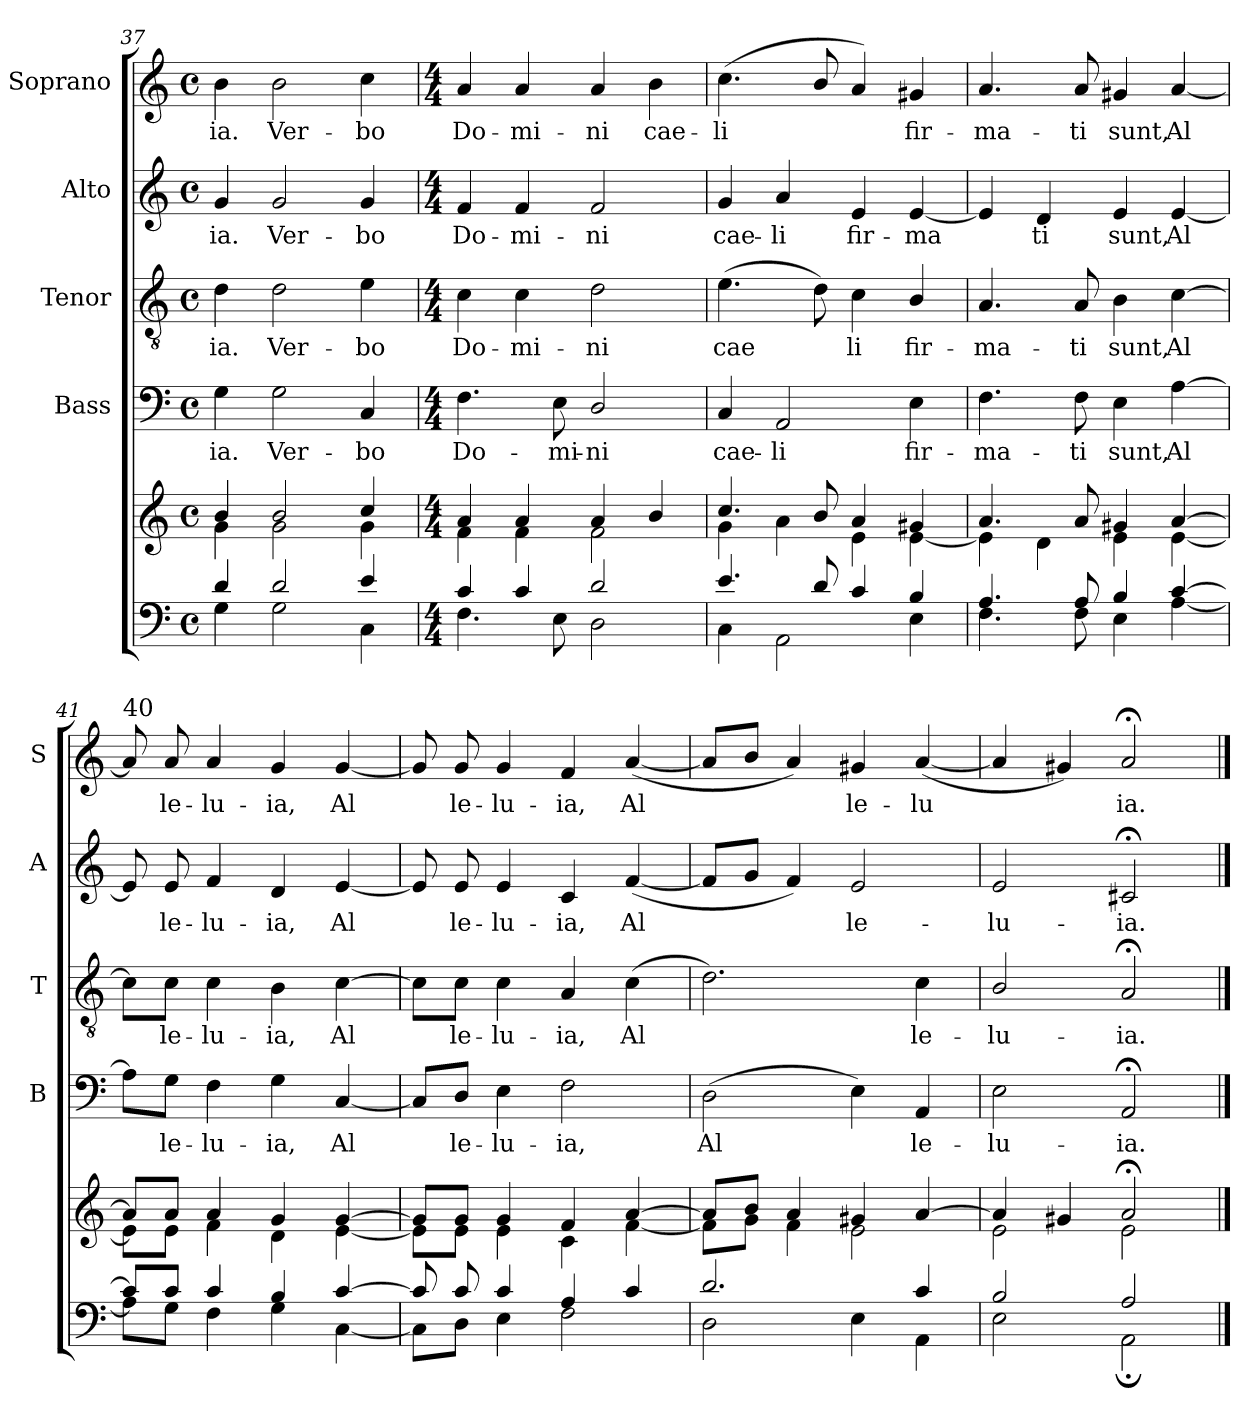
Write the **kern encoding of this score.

**kern	**kern	**kern	**text	**kern	**text	**kern	**text	**kern	**text
*part5	*part5	*part4	*part4	*part3	*part3	*part2	*part2	*part1	*part1
*staff6	*staff5	*staff4	*staff4	*staff3	*staff3	*staff2	*staff2	*staff1	*staff1
*	*	*I"Bass	*	*I"Tenor	*	*I"Alto	*	*I"Soprano	*
*	*	*I'B	*	*I'T	*	*I'A	*	*I'S	*
*clefF4	*clefG2	*clefF4	*	*clefGv2	*	*clefG2	*	*clefG2	*
*k[]	*k[]	*k[]	*	*k[]	*	*k[]	*	*k[]	*
*C:	*C:	*C:	*	*C:	*	*C:	*	*C:	*
*M4/4	*M4/4	*M4/4	*	*M4/4	*	*M4/4	*	*M4/4	*
*met(c)	*met(c)	*met(c)	*	*met(c)	*	*met(c)	*	*met(c)	*
=37	=37	=37	=37	=37	=37	=37	=37	=37	=37
*^	*^	*	*	*	*	*	*	*	*
!	!	!	!	!	!LO:LY:b	!	!LO:LY:b	!	!LO:LY:b	!	!LO:LY:b
4d/	4G\	4b/	4g\	4G\	-ia.	4d\	-ia.	4g/	ia.	4b\	-ia.
!	!	!	!	!	!LO:LY:b	!	!LO:LY:b	!	!LO:LY:b	!	!LO:LY:b
2d/	2G\	2b/	2g\	2G\	Ver-	2d\	Ver-	2g/	Ver-	2b\	Ver-
!	!	!	!	!	!LO:LY:b	!	!LO:LY:b	!	!LO:LY:b	!	!LO:LY:b
4e/	4C\	4cc/	4g\	4C/	-bo	4e\	-bo	4g/	-bo	4cc\	-bo
!!LO:LB:g=z
=38	=38	=38	=38	=38	=38	=38	=38	=38	=38	=38	=38
*M4/4	*	*M4/4	*	*M4/4	*	*M4/4	*	*M4/4	*	*M4/4	*
!	!	!	!	!	!LO:LY:b	!	!LO:LY:b	!	!LO:LY:b	!	!LO:LY:b
4c/	4.F\	4a/	4f\	4.F\	Do-	4c\	Do-	4f/	Do-	4a/	Do-
!	!	!	!	!	!	!	!LO:LY:b	!	!LO:LY:b	!	!LO:LY:b
4c/	.	4a/	4f\	.	.	4c\	-mi-	4f/	-mi-	4a/	-mi-
!	!	!	!	!	!LO:LY:b	!	!	!	!	!	!
.	8E\	.	.	8E\	-mi-	.	.	.	.	.	.
!	!	!	!	!	!LO:LY:b	!	!LO:LY:b	!	!LO:LY:b	!	!LO:LY:b
2d/	2D\	4a/	2f\	2D/	-ni	2d\	-ni	2f/	-ni	4a/	-ni
!	!	!	!	!	!	!	!	!	!	!	!LO:LY:b
.	.	4b/	.	.	.	.	.	.	.	4b\	cae-
=39	=39	=39	=39	=39	=39	=39	=39	=39	=39	=39	=39
!	!	!	!	!	!LO:LY:b	!	!LO:LY:b	!	!LO:LY:b	!	!LO:LY:b
4.e/	4C\	4.cc/	4g\	4C/	cae-	(>4.e\	cae­	4g/	cae-	(<4.cc\	-li
!	!	!	!	!	!LO:LY:b	!	!	!	!LO:LY:b	!	!
.	2AA\	.	4a\	2AA/	-li	.	.	4a/	-li	.	.
8d/	.	8b/	.	.	.	8d\)	.	.	.	8b/	.
!	!	!	!	!	!	!	!LO:LY:b	!	!LO:LY:b	!	!
4c/	.	4a/	4e\	.	.	4c\	li	4e/	fir-	4a/)	.
!	!	!	!	!	!LO:LY:b	!	!LO:LY:b	!	!LO:LY:b	!	!LO:LY:b
4B/	4E\	4g#X/	[<4e\	4E\	fir-	4B/	fir-	[4e/	-ma­	4g#X/	fir-
=40	=40	=40	=40	=40	=40	=40	=40	=40	=40	=40	=40
!	!	!	!	!	!LO:LY:b	!	!LO:LY:b	!	!	!	!LO:LY:b
4.A/	4.F\	4.a/	4e\]	4.F\	-ma-	4.A/	-ma-	4e/]	.	4.a/	-ma-
!	!	!	!	!	!	!	!	!	!LO:LY:b	!	!
.	.	.	4d\	.	.	.	.	4d/	ti	.	.
!	!	!	!	!	!LO:LY:b	!	!LO:LY:b	!	!	!	!LO:LY:b
8A/	8F\	8a/	.	8F\	-ti	8A/	-ti	.	.	8a/	-ti
!	!	!	!	!	!LO:LY:b	!	!LO:LY:b	!	!LO:LY:b	!	!LO:LY:b
4B/	4E\	4g#X/	4e\	4E\	sunt,	4B\	sunt,	4e/	sunt,	4g#X/	sunt,
!	!	!	!	!	!LO:LY:b	!	!LO:LY:b	!	!LO:LY:b	!	!LO:LY:b
[>4c/	[<4A\	[>4a/	[<4e\	[4A\	Al­	[4c\	Al­	[4e/	Al­	[4a/	Al­
=41	=41	=41	=41	=41	=41	=41	=41	=41	=41	=41	=41
!	!	!	!	!	!	!	!	!	!	!LO:TX:a:t=40	!
8c/L]	8A\L]	8a/L]	8e\L]	8A\L]	.	8c\L]	.	8e/]	.	8a/]	.
!	!	!	!	!	!LO:LY:b	!	!LO:LY:b	!	!LO:LY:b	!	!LO:LY:b
8c/J	8G\J	8a/J	8e\J	8G\J	le-	8c\J	le-	8e/	le-	8a/	le-
!	!	!	!	!	!LO:LY:b	!	!LO:LY:b	!	!LO:LY:b	!	!LO:LY:b
4c/	4F\	4a/	4f\	4F\	-lu-	4c\	-lu-	4f/	-lu-	4a/	-lu-
!	!	!	!	!	!LO:LY:b	!	!LO:LY:b	!	!LO:LY:b	!	!LO:LY:b
4B/	4G\	4g/	4d\	4G\	-ia,	4B\	-ia,	4d/	-ia,	4g/	-ia,
!	!	!	!	!	!LO:LY:b	!	!LO:LY:b	!	!LO:LY:b	!	!LO:LY:b
[>4c/	[<4C\	[>4g/	[<4e\	[4C/	Al­	[4c\	Al­	[4e/	Al­	[4g/	Al­
=42	=42	=42	=42	=42	=42	=42	=42	=42	=42	=42	=42
8c/]	8C\L]	8g/L]	8e\L]	8C/L]	.	8c\L]	.	8e/]	.	8g/]	.
!	!	!	!	!	!LO:LY:b	!	!LO:LY:b	!	!LO:LY:b	!	!LO:LY:b
8c/	8D\J	8g/J	8e\J	8D/J	le-	8c\J	le-	8e/	le-	8g/	le-
!	!	!	!	!	!LO:LY:b	!	!LO:LY:b	!	!LO:LY:b	!	!LO:LY:b
4c/	4E\	4g/	4e\	4E\	-lu-	4c\	-lu-	4e/	-lu-	4g/	-lu-
!	!	!	!	!	!LO:LY:b	!	!LO:LY:b	!	!LO:LY:b	!	!LO:LY:b
4A/	2F\	4f/	4c\	2F\	-ia,	4A/	-ia,	4c/	-ia,	4f/	-ia,
!	!	!	!	!	!	!	!LO:LY:b	!	!LO:LY:b	!	!LO:LY:b
4c/	.	[>4a/	[<4f\	.	.	(>4c\	Al­	(<[4f/	Al­	(<[4a/	Al­
=43	=43	=43	=43	=43	=43	=43	=43	=43	=43	=43	=43
!	!	!	!	!	!LO:LY:b	!	!	!	!	!	!
2.d/	2D\	8a/L]	8f\L]	(>2D\	Al­	2.d\)	.	8f/L]	.	8a/L]	.
.	.	8b/J	8g\J	.	.	.	.	8g/J	.	8b/J	.
.	.	4a/	4f\	.	.	.	.	4f/)	.	4a/)	.
!	!	!	!	!	!	!	!	!	!LO:LY:b	!	!LO:LY:b
.	4E\	4g#X/	2e\	4E\)	.	.	.	2e/	le-	4g#X/	le-
!	!	!	!	!	!LO:LY:b	!	!LO:LY:b	!	!	!	!LO:LY:b
4c/	4AA\	[>4a/	.	4AA/	le-	4c\	le-	.	.	(<[4a/	-lu­
=44	=44	=44	=44	=44	=44	=44	=44	=44	=44	=44	=44
!	!	!	!	!	!LO:LY:b	!	!LO:LY:b	!	!LO:LY:b	!	!
2B/	2E\	4a/]	2e\	2E\	-lu-	2B/	-lu-	2e/	-lu-	4a/]	.
.	.	4g#X/	.	.	.	.	.	.	.	4g#X/)	.
!	!	!	!	!	!LO:LY:b	!	!LO:LY:b	!	!LO:LY:b	!	!LO:LY:b
2A/	2AA;\	2a;</	2e\	2AA;/	-ia.	2A;/	-ia.	2c#X;/	-ia.	2a;/	ia.
*v	*v	*	*	*	*	*	*	*	*	*	*
*	*v	*v	*	*	*	*	*	*	*	*
==	==	==	==	==	==	==	==	==	==
*-	*-	*-	*-	*-	*-	*-	*-	*-	*-
